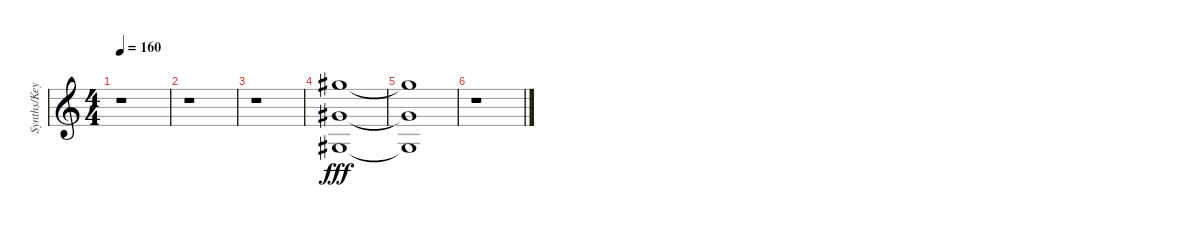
\track ("Synths/Keys" "Synths/Key") {instrument fx1rain}
\staff {score}
\tuning (E4 B3 G3 D3 A2 E2 B1) {hide}
\ts (4 4)
\tempo 160
\clef g2
\ks c
r.1{dy fff} |
r.1 |
r.1 |
(16.1 9.2 1.3).1 |
(16.1{t} 9.2{t} 1.3{t}).1 |
r.1
